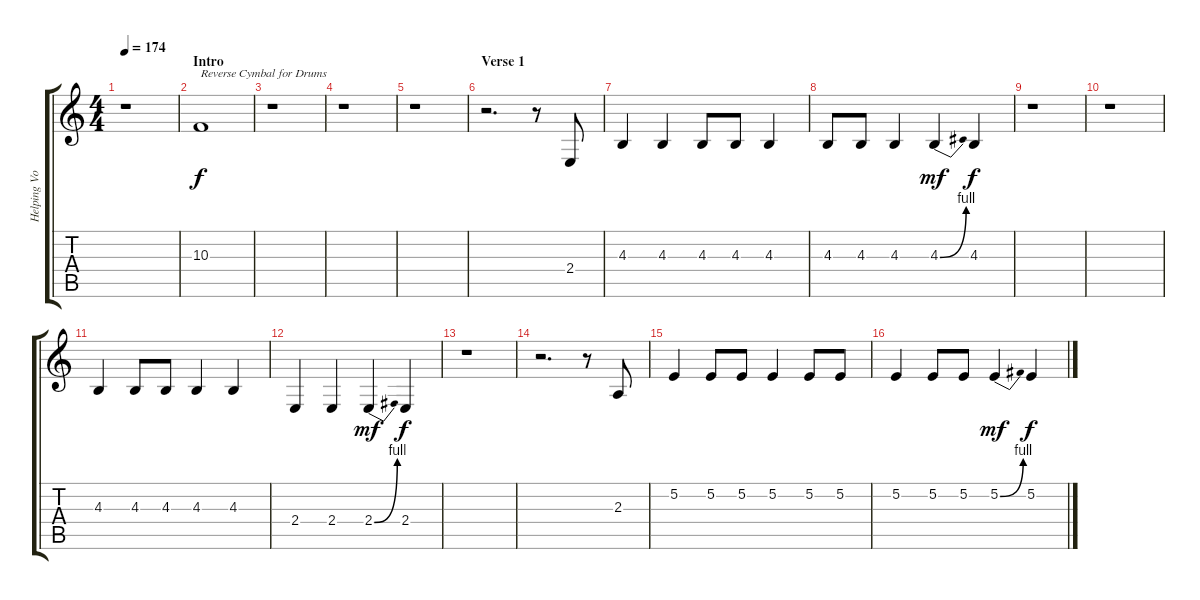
\track ("Helping Vocals" "Helping Vo") {instrument pad2warm}
\staff {score tabs}
\tuning (E4 B3 G3 D3 A2 E2) {hide}
\ts (4 4)
\tempo 174
\clef g2
\ks c
r.1{dy f volume 12 instrument pad2warm} |
\section ("" "Intro")
10.3.1{txt "Reverse Cymbal for Drums" instrument reversecymbal} |
r.1{volume 14 instrument pad2warm} |
r.1 |
r.1 |
\section ("" "Verse 1")
r.2{d} r.8 2.4.8 |
4.3.4 4.3.4 4.3.8 4.3.8 4.3.4 |
4.3.8 4.3.8 4.3.4 4.3{be (bend 0 0 60 4)}.4{dy mf} 4.3.4{dy f} |
r.1 |
r.1 |
4.3.4 4.3.8 4.3.8 4.3.4 4.3.4 |
2.4.4 2.4.4 2.4{be (bend 0 0 60 4)}.4{dy mf} 2.4.4{dy f} |
r.1 |
r.2{d} r.8 2.3.8 |
5.2.4 5.2.8 5.2.8 5.2.4 5.2.8 5.2.8 |
5.2.4 5.2.8 5.2.8 5.2{be (bend 0 0 60 4)}.4{dy mf} 5.2.4{dy f}
